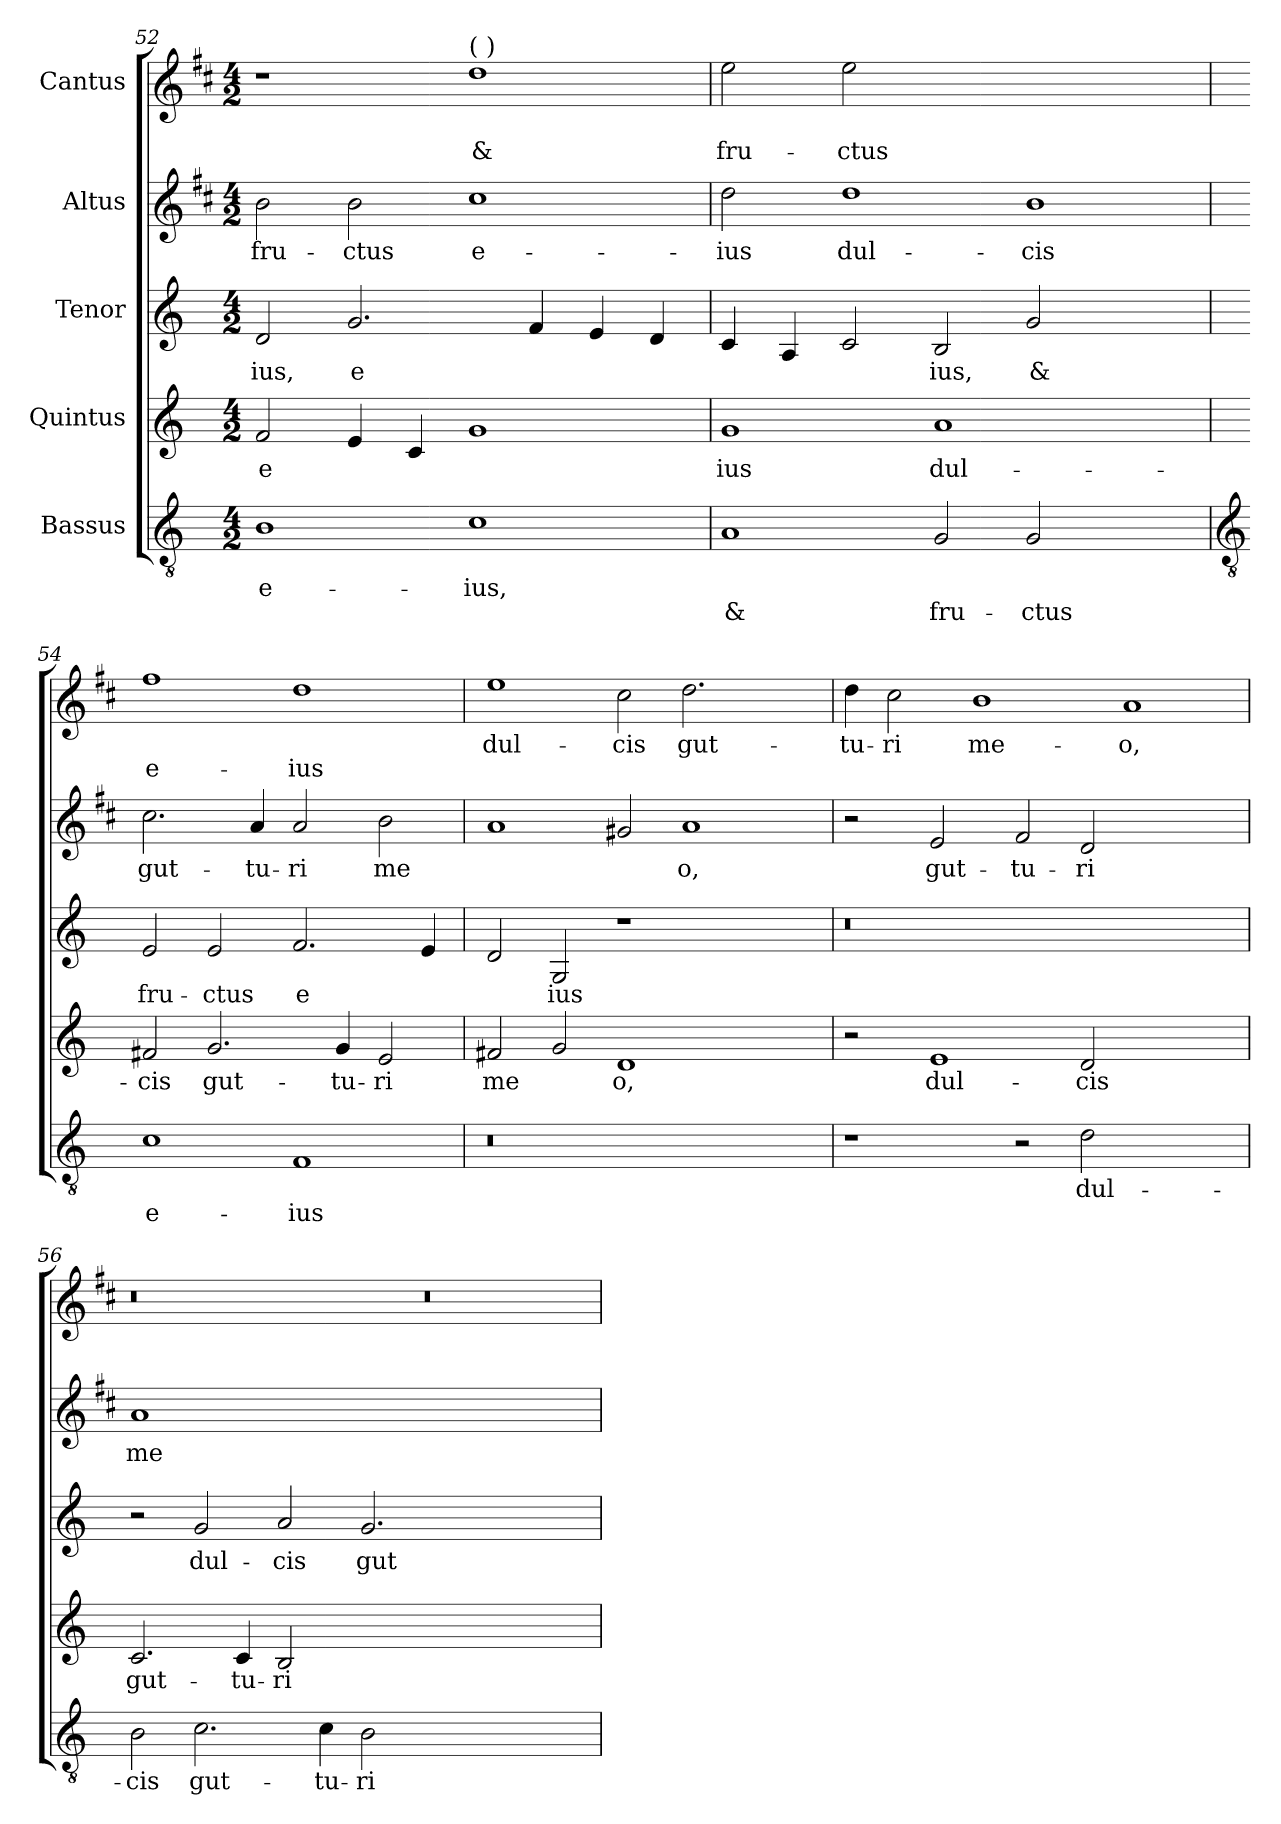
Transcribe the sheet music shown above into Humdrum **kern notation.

**kern	**text	**text	**kern	**text	**kern	**text	**kern	**text	**kern	**text	**text
*part5	*part5	*part5	*part4	*part4	*part3	*part3	*part2	*part2	*part1	*part1	*part1
*staff5	*staff5	*staff5	*staff4	*staff4	*staff3	*staff3	*staff2	*staff2	*staff1	*staff1	*staff1
*I"Bassus	*	*	*I"Quintus	*	*I"Tenor	*	*I"Altus	*	*I"Cantus	*	*
*clefGv2	*	*	*clefG2	*	*clefG2	*	*clefG2	*	*clefG2	*	*
*	*	*	*	*	*	*	*ITrd1c2	*	*ITrd1c2	*	*
*k[]	*	*	*k[]	*	*k[]	*	*k[]	*	*k[]	*	*
*C:	*	*	*C:	*	*C:	*	*C:	*	*C:	*	*
*M4/2	*	*	*M4/2	*	*M4/2	*	*M4/2	*	*M4/2	*	*
=52A	=52A	=52A	=52A	=52A	=52A	=52A	=52A	=52A	=52A	=52A	=52A
!	!LO:LY:b	!	!	!LO:LY:b	!	!LO:LY:b	!	!LO:LY:b	!	!	!
1B	e-	.	2f	e	2d	ius,	2a	fru-	1r	.	.
!	!	!	!	!	!	!LO:LY:b	!	!LO:LY:b	!	!	!
.	.	.	4e	.	2.g	e	2a	-ctus	.	.	.
.	.	.	4c	.	.	.	.	.	.	.	.
!	!	!	!	!	!	!	!	!	!LO:TX:a:t=(  )	!	!
!	!LO:LY:b	!	!	!	!	!	!	!LO:LY:b	!	!	!LO:LY:b
1c	-ius,	.	1g	.	.	.	1b	e-	1cc	.	&
.	.	.	.	.	4f	.	.	.	.	.	.
.	.	.	.	.	4e	.	.	.	.	.	.
.	.	.	.	.	4d	.	.	.	.	.	.
!!LO:LB:g=z
=53A	=53A	=53A	=53A	=53A	=53A	=53A	=53A	=53A	=53A	=53A	=53A
!	!	!LO:LY:b	!	!LO:LY:b	!	!	!	!LO:LY:b	!	!	!LO:LY:b
1A	.	&	1g	ius	4c	.	2cc	-ius	2dd	.	fru-
.	.	.	.	.	4A	.	.	.	.	.	.
!	!	!	!	!	!	!	!	!LO:LY:b	!	!	!LO:LY:b
.	.	.	.	.	2c	.	1cc	dul-	2dd	.	-ctus
!	!	!LO:LY:b	!	!LO:LY:b	!	!LO:LY:b	!	!	!	!	!
2G	.	fru-	1a	dul-	2B	ius,	.	.	1.ryy	.	.
!	!	!LO:LY:b	!	!	!	!LO:LY:b	!	!LO:LY:b	!	!	!
2G	.	-ctus	.	.	2g	&	1a	-cis	.	.	.
2ryy	.	.	2ryy	.	2ryy	.	.	.	.	.	.
!!LO:LB:g=z
=54	=54	=54	=54	=54	=54	=54	=54	=54	=54	=54	=54
*clefGv2	*	*	*	*	*	*	*	*	*	*	*
!	!	!LO:LY:b	!	!LO:LY:b	!	!LO:LY:b	!	!LO:LY:b	!	!	!LO:LY:b
*	*	*	*	*	*	*	*	*	*^	*	*
1c	.	e-	2f#X	-cis	2e	fru-	2.b	gut-	1ee	0ryy	.	e-
!	!	!	!	!LO:LY:b	!	!LO:LY:b	!	!	!	!	!	!
.	.	.	2.g	gut-	2e	-ctus	.	.	.	.	.	.
!	!	!	!	!	!	!	!	!LO:LY:b	!	!	!	!
.	.	.	.	.	.	.	4g	-tu-	.	.	.	.
!	!	!LO:LY:b	!	!	!	!LO:LY:b	!	!LO:LY:b	!	!	!	!LO:LY:b
1F	.	-ius	.	.	2.f	e	2g	-ri	1cc	.	.	-ius
!	!	!	!	!LO:LY:b	!	!	!	!	!	!	!	!
.	.	.	4g	-tu-	.	.	.	.	.	.	.	.
!	!	!	!	!LO:LY:b	!	!	!	!LO:LY:b	!	!	!	!
.	.	.	2e	-ri	.	.	2a	me	.	.	.	.
.	.	.	.	.	4e	.	.	.	.	.	.	.
=55	=55	=55	=55	=55	=55	=55	=55	=55	=55	=55	=55	=55
!	!	!	!	!LO:LY:b	!	!	!	!	!	!	!LO:LY:b	!
0r	.	.	2f#	me	2d	.	1g	.	1dd	0ryy	dul-	.
!	!	!	!	!	!	!LO:LY:b	!	!	!	!	!	!
.	.	.	2g	.	2G	ius	.	.	.	.	.	.
!	!	!	!	!LO:LY:b	!	!	!	!	!	!	!LO:LY:b	!
.	.	.	1d	o,	1r	.	2f#	.	2b	.	-cis	.
!	!	!	!	!	!	!	!	!LO:LY:b	!	!	!LO:LY:b	!
.	.	.	.	.	.	.	1g	o,	2.cc	.	gut-	.
2ryy	.	.	2ryy	.	2ryy	.	.	.	.	4ryy	.	.
.	.	.	.	.	.	.	.	.	4ryy	4ryy	.	.
=55	=55	=55	=55	=55	=55	=55	=55	=55	=55	=55	=55	=55
!	!	!	!	!	!	!	!	!	!	!	!LO:LY:b	!
1r	.	.	2r	.	0r	.	2r	.	4cc	0ryy	-tu-	.
!	!	!	!	!	!	!	!	!	!	!	!LO:LY:b	!
.	.	.	.	.	.	.	.	.	2b	.	-ri	.
!	!	!	!	!LO:LY:b	!	!	!	!LO:LY:b	!	!	!	!
.	.	.	1e	dul-	.	.	2d	gut-	.	.	.	.
!	!	!	!	!	!	!	!	!	!	!	!LO:LY:b	!
.	.	.	.	.	.	.	.	.	1a	.	me-	.
!	!	!	!	!	!	!	!	!LO:LY:b	!	!	!	!
2r	.	.	.	.	.	.	2e	-tu-	.	.	.	.
!	!LO:LY:b	!	!	!LO:LY:b	!	!	!	!LO:LY:b	!	!	!	!
2d	dul-	.	2d	-cis	.	.	2c	-ri	.	.	.	.
!	!	!	!	!	!	!	!	!	!	!	!LO:LY:b	!
.	.	.	.	.	.	.	.	.	1g	.	-o,	.
2.ryy	.	.	2.ryy	.	2.ryy	.	2.ryy	.	.	2.ryy	.	.
=56	=56	=56	=56	=56	=56	=56	=56	=56	=56	=56	=56	=56
!	!LO:LY:b	!	!	!LO:LY:b	!	!	!	!LO:LY:b	!	!	!	!
2B	-cis	.	2.c	gut-	2r	.	1g	me-	0r	0ryy	.	.
!	!LO:LY:b	!	!	!	!	!LO:LY:b	!	!	!	!	!	!
2.c	gut-	.	.	.	2g	dul-	.	.	.	.	.	.
!	!	!	!	!LO:LY:b	!	!	!	!	!	!	!	!
.	.	.	4c	-tu-	.	.	.	.	.	.	.	.
!	!	!	!	!LO:LY:b	!	!LO:LY:b	!	!	!	!	!	!
.	.	.	2B	-ri	2a	-cis	0.ryy	.	.	.	.	.
!	!LO:LY:b	!	!	!	!	!	!	!	!	!	!	!
4c	-tu-	.	.	.	.	.	.	.	.	.	.	.
!	!LO:LY:b	!	!	!LO:LY:b	!	!LO:LY:b	!	!	!	!	!	!
2B	-ri	.	[2cyy	me-	2.g	gut-	.	.	.	.	.	.
0ryy	.	.	0ryy	.	.	.	.	.	0r	0ryy	.	.
.	.	.	.	.	1..ryy	.	.	.	.	.	.	.
*	*	*	*	*	*	*	*	*	*v	*v	*	*
=	=	=	=	=	=	=	=	=	=	=	=
*-	*-	*-	*-	*-	*-	*-	*-	*-	*-	*-	*-
